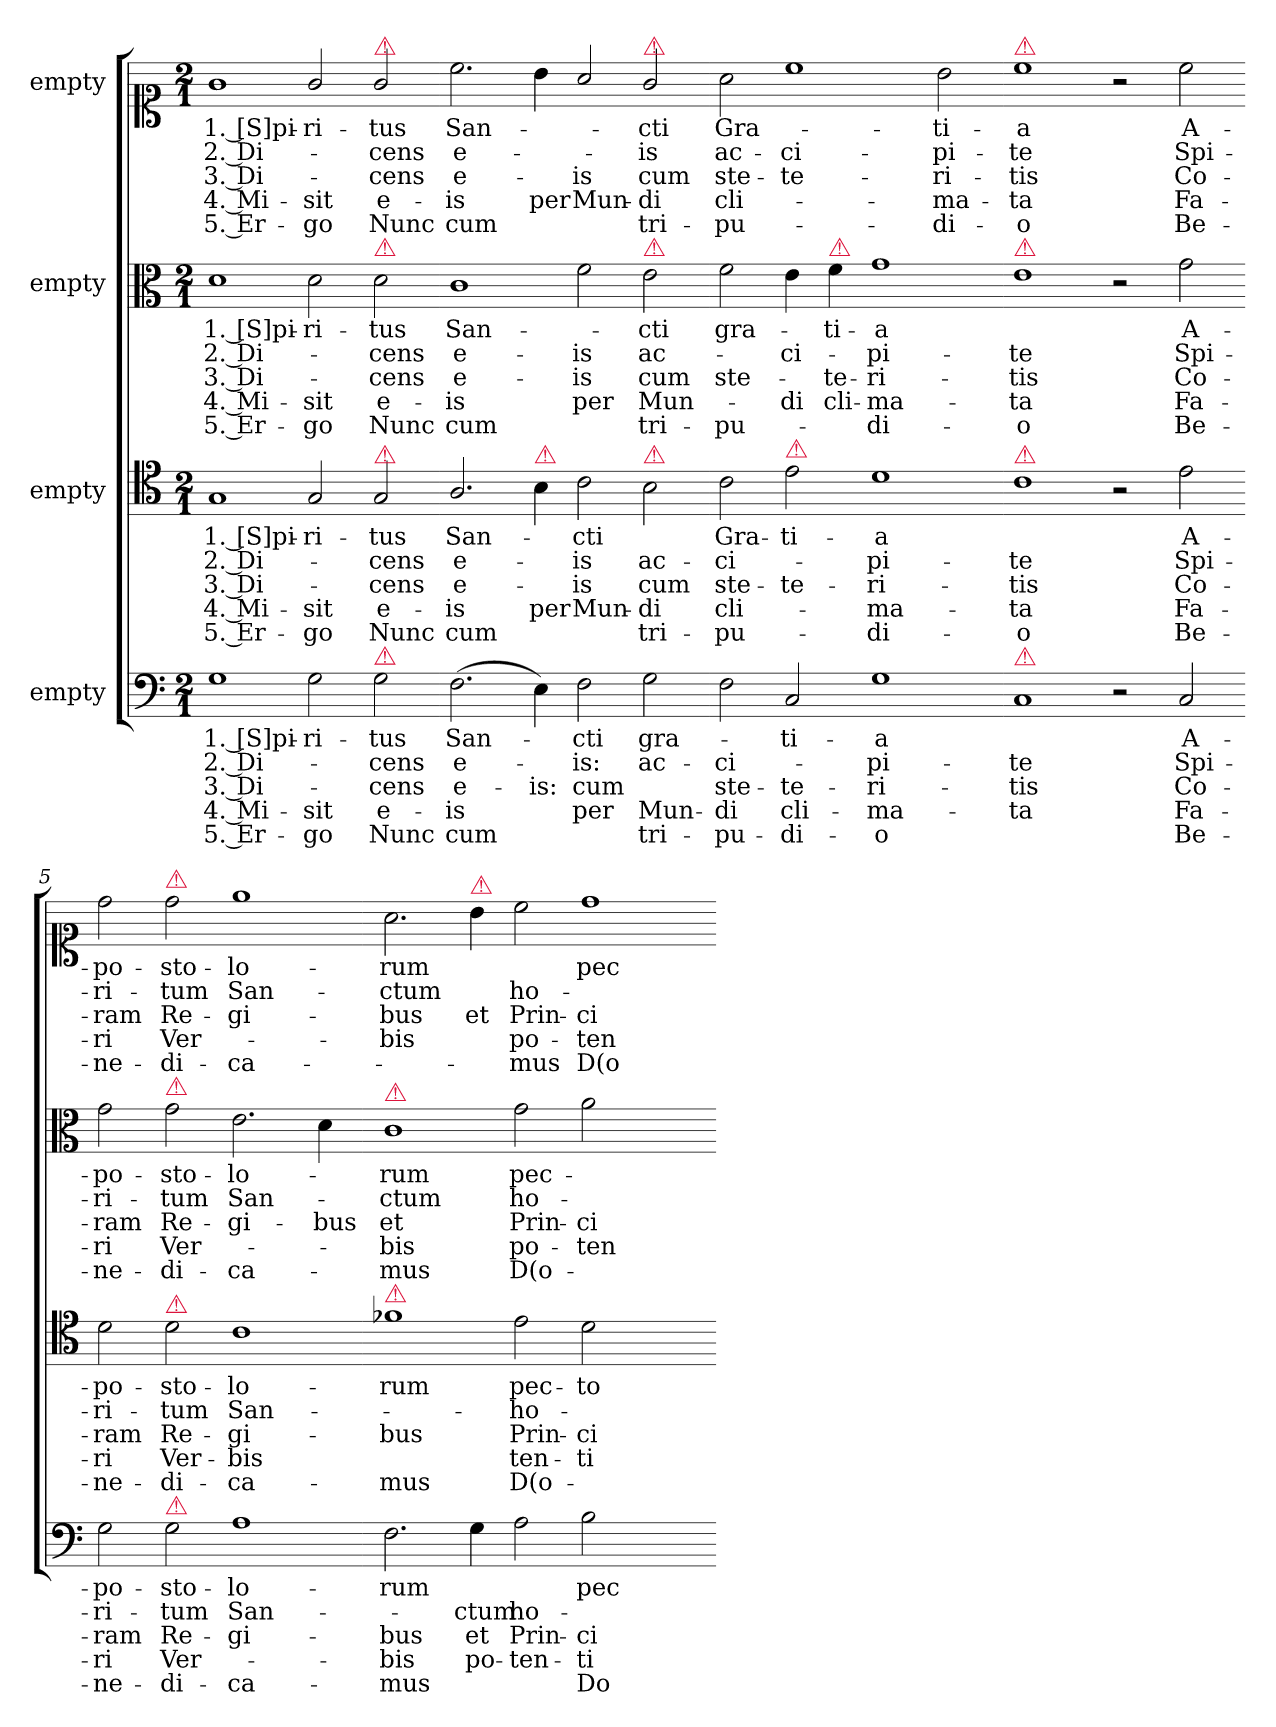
**kern	**text	**text	**text	**text	**text	**kern	**text	**text	**text	**text	**text	**kern	**text	**text	**text	**text	**text	**kern	**text	**text	**text	**text	**text
*part4	*part4	*part4	*part4	*part4	*part4	*part3	*part3	*part3	*part3	*part3	*part3	*part2	*part2	*part2	*part2	*part2	*part2	*part1	*part1	*part1	*part1	*part1	*part1
*staff4	*staff4	*staff4	*staff4	*staff4	*staff4	*staff3	*staff3	*staff3	*staff3	*staff3	*staff3	*staff2	*staff2	*staff2	*staff2	*staff2	*staff2	*staff1	*staff1	*staff1	*staff1	*staff1	*staff1
*I"empty	*	*	*	*	*	*I"empty	*	*	*	*	*	*I"empty	*	*	*	*	*	*I"empty	*	*	*	*	*
*clefF4	*	*	*	*	*	*clefC4	*	*	*	*	*	*clefC3	*	*	*	*	*	*clefC1	*	*	*	*	*
*k[]	*	*	*	*	*	*k[]	*	*	*	*	*	*k[]	*	*	*	*	*	*k[]	*	*	*	*	*
*G:mix	*	*	*	*	*	*G:mix	*	*	*	*	*	*G:mix	*	*	*	*	*	*G:mix	*	*	*	*	*
*M2/1	*	*	*	*	*	*M2/1	*	*	*	*	*	*M2/1	*	*	*	*	*	*M2/1	*	*	*	*	*
*MM120	*	*	*	*	*	*MM120	*	*	*	*	*	*MM120	*	*	*	*	*	*MM120	*	*	*	*	*
=1	=1	=1	=1	=1	=1	=1	=1	=1	=1	=1	=1	=1	=1	=1	=1	=1	=1	=1	=1	=1	=1	=1	=1
1G	1. [S]pi-	2. Di-	3. Di-	4. Mi-	5. Er-	1G	1. [S]pi-	2. Di-	3. Di-	4. Mi-	5. Er-	1d	1. [S]pi-	2. Di-	3. Di-	4. Mi-	5. Er-	1g	1. [S]pi-	2. Di-	3. Di-	4. Mi-	5. Er-
2G\	-ri-	.	.	-sit	-go	2G/	-ri-	.	.	-sit	-go	2d\	-ri-	.	.	-sit	-go	2g/	-ri-	.	.	-sit	-go
!	!	!	!	!	!	!	!	!	!	!	!	!	!	!	!	!	!	!LO:TX:a:color=crimson:t=⚠	!	!	!	!	!
!	!	!	!	!	!	!	!	!	!	!	!	!LO:TX:a:color=crimson:t=⚠	!	!	!	!	!	!	!	!	!	!	!
!	!	!	!	!	!	!LO:TX:a:color=crimson:t=⚠	!	!	!	!	!	!	!	!	!	!	!	!	!	!	!	!	!
!LO:TX:a:color=crimson:t=⚠	!	!	!	!	!	!	!	!	!	!	!	!	!	!	!	!	!	!	!	!	!	!	!
2G\	-tus	-cens	-cens	e-	Nunc	2G/	-tus	-cens	-cens	e-	Nunc	2d\	-tus	-cens	-cens	e-	Nunc	2g/	-tus	-cens	-cens	e-	Nunc
=2-	=2-	=2-	=2-	=2-	=2-	=2-	=2-	=2-	=2-	=2-	=2-	=2-	=2-	=2-	=2-	=2-	=2-	=2-	=2-	=2-	=2-	=2-	=2-
(2.F\	San-	e-	e-	-is	cum	2.A/	San-	e-	e-	-is	cum	1c	San-	e-	e-	-is	cum	2.cc\	San-	e-	e-	-is	cum
!	!	!	!	!	!	!LO:TX:a:color=crimson:t=⚠	!	!	!	!	!	!	!	!	!	!	!	!	!	!	!	!	!
4E\)	.	.	-is:	.	.	4B\	.	.	.	per	.	.	.	.	.	.	.	4b\	.	.	.	per	.
2F\	-cti	-is:	cum	per	.	2c\	-cti	-is	-is	Mun-	.	2f\	.	-is	-is	per	.	2a/	.	.	-is	Mun-	.
!	!	!	!	!	!	!	!	!	!	!	!	!	!	!	!	!	!	!LO:TX:a:color=crimson:t=⚠	!	!	!	!	!
!	!	!	!	!	!	!	!	!	!	!	!	!LO:TX:a:color=crimson:t=⚠	!	!	!	!	!	!	!	!	!	!	!
!	!	!	!	!	!	!LO:TX:a:color=crimson:t=⚠	!	!	!	!	!	!	!	!	!	!	!	!	!	!	!	!	!
2G\	gra-	ac-	.	Mun-	tri-	2B\	.	ac-	cum	-di	tri-	2e\	-cti	ac-	cum	Mun-	tri-	2g/	-cti	-is	cum	-di	tri-
=3-	=3-	=3-	=3-	=3-	=3-	=3-	=3-	=3-	=3-	=3-	=3-	=3-	=3-	=3-	=3-	=3-	=3-	=3-	=3-	=3-	=3-	=3-	=3-
2F\	.	-ci-	ste-	-di	-pu-	2c\	Gra-	-ci-	ste-	cli-	-pu-	2f\	gra-	.	ste-	.	-pu-	2a\	Gra-	ac-	ste-	cli-	-pu-
!	!	!	!	!	!	!LO:TX:a:color=crimson:t=⚠	!	!	!	!	!	!	!	!	!	!	!	!	!	!	!	!	!
2C/	-ti-	.	-te-	cli-	-di-	2e\	-ti-	.	-te-	.	.	4e\	.	-ci-	.	-di	.	1cc	.	-ci-	-te-	.	.
!	!	!	!	!	!	!	!	!	!	!	!	!LO:TX:a:color=crimson:t=⚠	!	!	!	!	!	!	!	!	!	!	!
.	.	.	.	.	.	.	.	.	.	.	.	4f\	-ti-	.	-te-	cli-	.	.	.	.	.	.	.
1G	-a	-pi-	-ri-	-ma-	-o	1d	-a	-pi-	-ri-	-ma-	-di-	1g	-a	-pi-	-ri-	-ma-	-di-	.	.	.	.	.	.
.	.	.	.	.	.	.	.	.	.	.	.	.	.	.	.	.	.	2b\	-ti-	-pi-	-ri-	-ma-	-di-
=4-	=4-	=4-	=4-	=4-	=4-	=4-	=4-	=4-	=4-	=4-	=4-	=4-	=4-	=4-	=4-	=4-	=4-	=4-	=4-	=4-	=4-	=4-	=4-
!	!	!	!	!	!	!	!	!	!	!	!	!	!	!	!	!	!	!LO:TX:a:color=crimson:t=⚠	!	!	!	!	!
!	!	!	!	!	!	!	!	!	!	!	!	!LO:TX:a:color=crimson:t=⚠	!	!	!	!	!	!	!	!	!	!	!
!	!	!	!	!	!	!LO:TX:a:color=crimson:t=⚠	!	!	!	!	!	!	!	!	!	!	!	!	!	!	!	!	!
!LO:TX:a:color=crimson:t=⚠	!	!	!	!	!	!	!	!	!	!	!	!	!	!	!	!	!	!	!	!	!	!	!
1C	.	-te	-tis	-ta	.	1c	.	-te	-tis	-ta	-o	1e	.	-te	-tis	-ta	-o	1cc	-a	-te	-tis	-ta	-o
2r	.	.	.	.	.	2r	.	.	.	.	.	2r	.	.	.	.	.	2r	.	.	.	.	.
2C/	A-	Spi-	Co-	Fa-	Be-	2e\	A-	Spi-	Co-	Fa-	Be-	2g\	A-	Spi-	Co-	Fa-	Be-	2cc\	A-	Spi-	Co-	Fa-	Be-
=5-	=5-	=5-	=5-	=5-	=5-	=5-	=5-	=5-	=5-	=5-	=5-	=5-	=5-	=5-	=5-	=5-	=5-	=5-	=5-	=5-	=5-	=5-	=5-
2G\	-po-	-ri-	-ram	-ri	-ne-	2d\	-po-	-ri-	-ram	-ri	-ne-	2g\	-po-	-ri-	-ram	-ri	-ne-	2dd\	-po-	-ri-	-ram	-ri	-ne-
!	!	!	!	!	!	!	!	!	!	!	!	!	!	!	!	!	!	!LO:TX:a:color=crimson:t=⚠	!	!	!	!	!
!	!	!	!	!	!	!	!	!	!	!	!	!LO:TX:a:color=crimson:t=⚠	!	!	!	!	!	!	!	!	!	!	!
!	!	!	!	!	!	!LO:TX:a:color=crimson:t=⚠	!	!	!	!	!	!	!	!	!	!	!	!	!	!	!	!	!
!LO:TX:a:color=crimson:t=⚠	!	!	!	!	!	!	!	!	!	!	!	!	!	!	!	!	!	!	!	!	!	!	!
2G\	-sto-	-tum	Re-	Ver-	-di-	2d\	-sto-	-tum	Re-	Ver-	-di-	2g\	-sto-	-tum	Re-	Ver-	-di-	2dd\	-sto-	-tum	Re-	Ver-	-di-
1A	-lo-	San-	-gi-	.	-ca-	1c	-lo-	San-	-gi-	-bis	-ca-	2.e\	-lo-	San-	-gi-	.	-ca-	1ee	-lo-	San-	-gi-	.	-ca-
.	.	.	.	.	.	.	.	.	.	.	.	4d\	.	.	-bus	.	.	.	.	.	.	.	.
=6-	=6-	=6-	=6-	=6-	=6-	=6-	=6-	=6-	=6-	=6-	=6-	=6-	=6-	=6-	=6-	=6-	=6-	=6-	=6-	=6-	=6-	=6-	=6-
!	!	!	!	!	!	!	!	!	!	!	!	!LO:TX:a:color=crimson:t=⚠	!	!	!	!	!	!	!	!	!	!	!
!	!	!	!	!	!	!LO:TX:a:color=crimson:t=⚠	!	!	!	!	!	!	!	!	!	!	!	!	!	!	!	!	!
2.F\	-rum	.	-bus	-bis	-mus	1f-X\	-rum	.	-bus	.	-mus	1c	-rum	-ctum	et	-bis	-mus	2.a\	-rum	-ctum	-bus	-bis	.
!	!	!	!	!	!	!	!	!	!	!	!	!	!	!	!	!	!	!LO:TX:a:color=crimson:t=⚠	!	!	!	!	!
4G\	.	-ctum	et	po-	.	.	.	.	.	.	.	.	.	.	.	.	.	4b\	.	.	et	.	.
2A\	.	ho-	Prin-	-ten-	.	2e\	pec-	ho-	Prin-	-ten-	D(o-	2g\	pec-	ho-	Prin-	po-	D(o-	2cc\	.	ho-	Prin-	po-	-mus
2B\	pec-	.	-ci-	-ti-	Do-	2d\	-to-	.	-ci-	-ti-	.	2a\	.	.	-ci-	-ten-	.	1dd\	pec-	.	-ci-	-ten-	D(o-
2ryy	.	.	.	.	.	2ryy	.	.	.	.	.	2ryy	.	.	.	.	.	.	.	.	.	.	.
=-	=-	=-	=-	=-	=-	=-	=-	=-	=-	=-	=-	=-	=-	=-	=-	=-	=-	=-	=-	=-	=-	=-	=-
*-	*-	*-	*-	*-	*-	*-	*-	*-	*-	*-	*-	*-	*-	*-	*-	*-	*-	*-	*-	*-	*-	*-	*-
